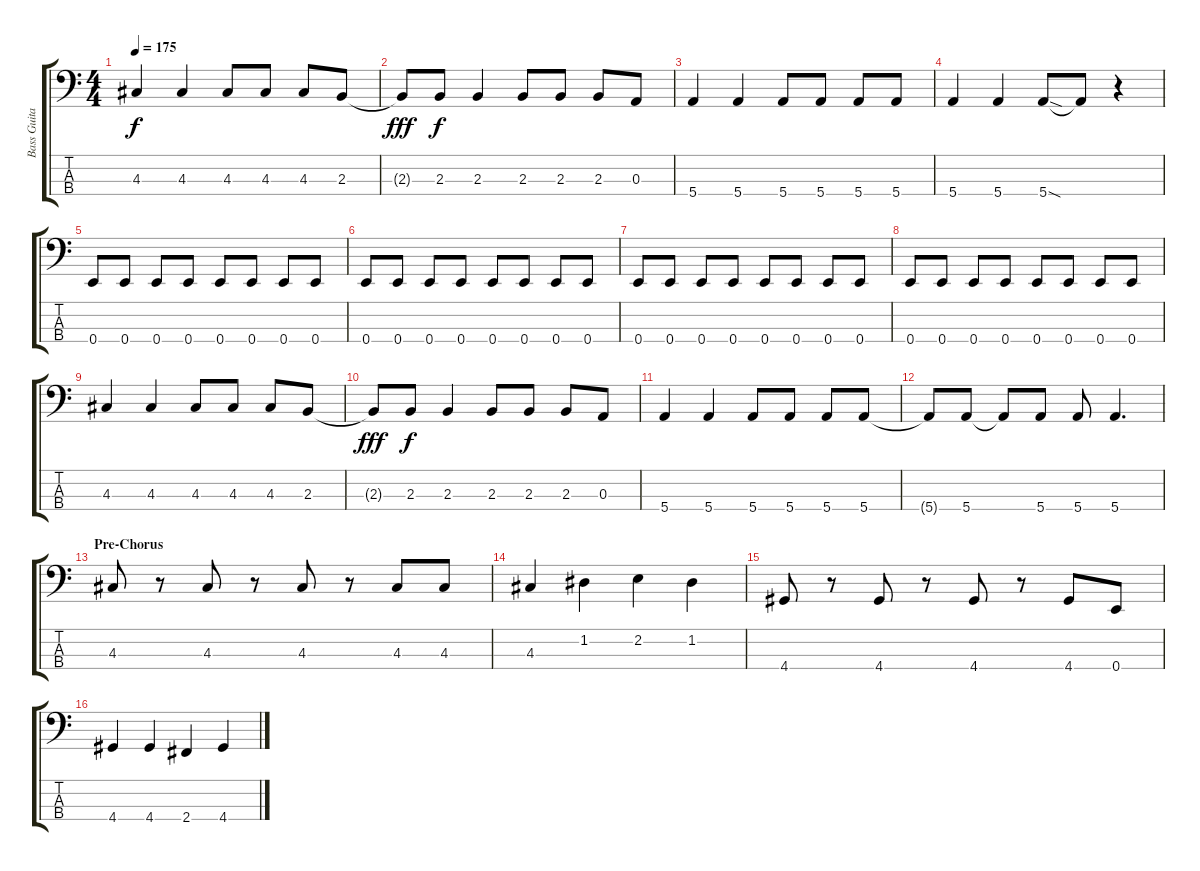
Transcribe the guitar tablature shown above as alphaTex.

\track ("Bass Guitar" "Bass Guita") {instrument electricbassfinger}
\staff {score tabs}
\tuning (G2 D2 A1 E1) {hide}
\ts (4 4)
\tempo 175
\clef f4
\ks c
4.3.4{dy f} 4.3.4 4.3.8 4.3.8 4.3.8 2.3.8 |
2.3{t}.8{dy fff} 2.3.8{dy f} 2.3.4 2.3.8 2.3.8 2.3.8 0.3.8 |
5.4.4 5.4.4 5.4.8 5.4.8 5.4.8 5.4.8 |
5.4.4 5.4.4 5.4{sod}.8 5.4{t}.8 r.4 |
0.4.8 0.4.8 0.4.8 0.4.8 0.4.8 0.4.8 0.4.8 0.4.8 |
0.4.8 0.4.8 0.4.8 0.4.8 0.4.8 0.4.8 0.4.8 0.4.8 |
0.4.8 0.4.8 0.4.8 0.4.8 0.4.8 0.4.8 0.4.8 0.4.8 |
0.4.8 0.4.8 0.4.8 0.4.8 0.4.8 0.4.8 0.4.8 0.4.8 |
4.3.4 4.3.4 4.3.8 4.3.8 4.3.8 2.3.8 |
2.3{t}.8{dy fff} 2.3.8{dy f} 2.3.4 2.3.8 2.3.8 2.3.8 0.3.8 |
5.4.4 5.4.4 5.4.8 5.4.8 5.4.8 5.4.8 |
5.4{t}.8 5.4.8 5.4{t}.8 5.4.8 5.4.8 5.4.4{d} |
\section ("" "Pre-Chorus")
4.3.8 r.8 4.3.8 r.8 4.3.8 r.8 4.3.8 4.3.8 |
4.3.4 1.2.4 2.2.4 1.2.4 |
4.4.8 r.8 4.4.8 r.8 4.4.8 r.8 4.4.8 0.4.8 |
4.4.4 4.4.4 2.4.4 4.4.4
